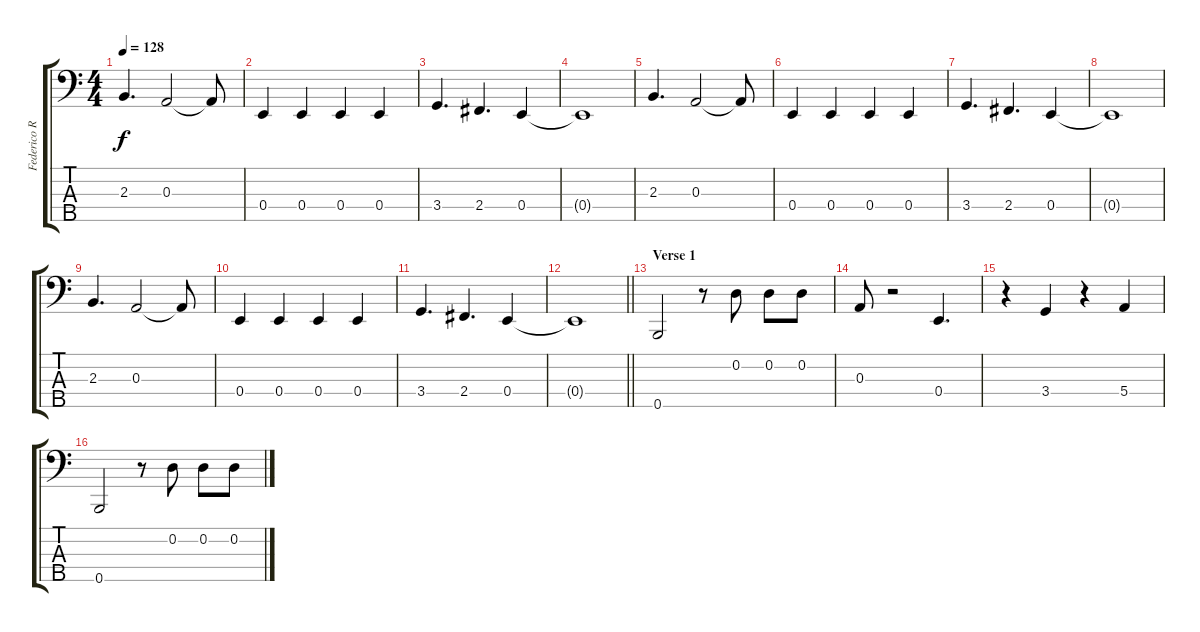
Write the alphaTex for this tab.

\track ("Federico Rava" "Federico R") {mute instrument electricbassfinger}
\staff {score tabs}
\tuning (G2 D2 A1 E1 B0) {hide}
\ts (4 4)
\tempo 128
\clef f4
\ks c
2.3.4{d dy f} 0.3.2 0.3{t}.8 |
0.4.4 0.4.4 0.4.4 0.4.4 |
3.4.4{d} 2.4.4{d} 0.4.4 |
0.4{t}.1 |
2.3.4{d} 0.3.2 0.3{t}.8 |
0.4.4 0.4.4 0.4.4 0.4.4 |
3.4.4{d} 2.4.4{d} 0.4.4 |
0.4{t}.1 |
2.3.4{d} 0.3.2 0.3{t}.8 |
0.4.4 0.4.4 0.4.4 0.4.4 |
3.4.4{d} 2.4.4{d} 0.4.4 |
\barLineRight lightlight
0.4{t}.1 |
\section ("" "Verse 1")
0.5.2 r.8 0.2.8 0.2.8 0.2.8 |
0.3.8 r.2 0.4.4{d} |
r.4 3.4.4 r.4 5.4.4 |
0.5.2 r.8 0.2.8 0.2.8 0.2.8
